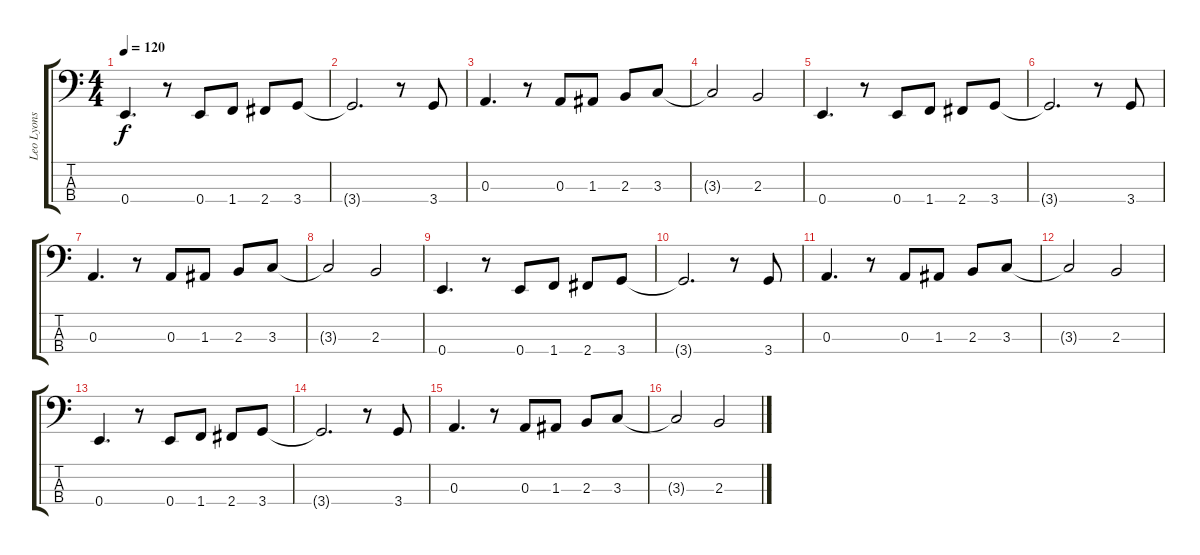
\track ("Leo Lyons" "Leo Lyons") {instrument electricbassfinger}
\staff {score tabs}
\tuning (G2 D2 A1 E1) {hide}
\ts (4 4)
\tempo 120
\clef f4
\ks c
0.4.4{d dy f} r.8 0.4.8 1.4.8 2.4.8 3.4.8 |
3.4{t}.2{d} r.8 3.4.8 |
0.3.4{d} r.8 0.3.8 1.3.8 2.3.8 3.3.8 |
3.3{t}.2 2.3.2 |
0.4.4{d} r.8 0.4.8 1.4.8 2.4.8 3.4.8 |
3.4{t}.2{d} r.8 3.4.8 |
0.3.4{d} r.8 0.3.8 1.3.8 2.3.8 3.3.8 |
3.3{t}.2 2.3.2 |
0.4.4{d} r.8 0.4.8 1.4.8 2.4.8 3.4.8 |
3.4{t}.2{d} r.8 3.4.8 |
0.3.4{d} r.8 0.3.8 1.3.8 2.3.8 3.3.8 |
3.3{t}.2 2.3.2 |
0.4.4{d} r.8 0.4.8 1.4.8 2.4.8 3.4.8 |
3.4{t}.2{d} r.8 3.4.8 |
0.3.4{d} r.8 0.3.8 1.3.8 2.3.8 3.3.8 |
3.3{t}.2 2.3.2
